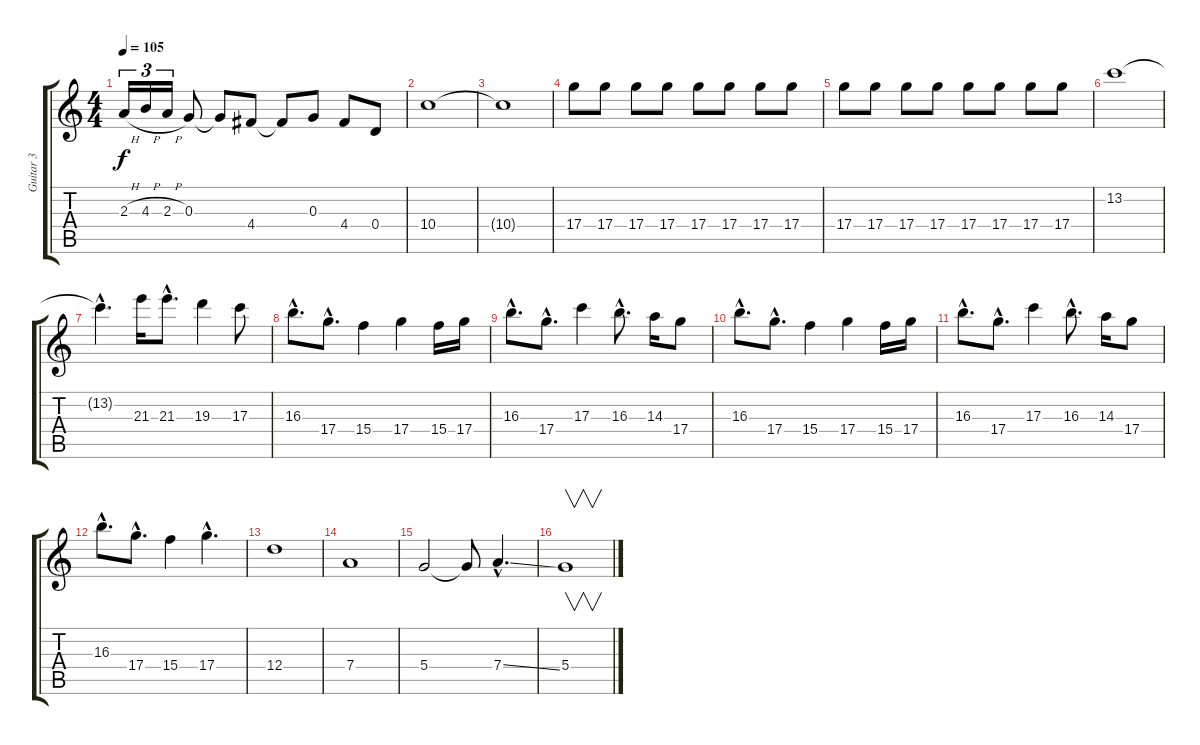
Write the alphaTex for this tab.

\track ("Guitar 3" "Guitar 3") {instrument distortionguitar}
\staff {score tabs}
\tuning (E4 B3 G3 D3 A2 E2) {hide}
\ts (4 4)
\tempo 105
\clef g2
\ks c
2.3{h}.16{tu (3 2) dy f balance 0} 4.3{h}.16{tu (3 2)} 2.3{h}.16{tu (3 2)} 0.3.8 0.3{t}.8 4.4.8 4.4{t}.8 0.3.8 4.4.8 0.4.8 |
10.4.1 |
10.4{t}.1 |
17.4.8 17.4.8 17.4.8 17.4.8 17.4.8 17.4.8 17.4.8 17.4.8 |
17.4.8 17.4.8 17.4.8 17.4.8 17.4.8 17.4.8 17.4.8 17.4.8 |
13.2.1 |
13.2{hac t}.4{d} 21.3.16 21.3{hac}.8{d} 19.3.4 17.3.8 |
16.3{hac}.8{d} 17.4{hac}.8{d} 15.4.4 17.4.4 15.4.16 17.4.16 |
16.3{hac}.8{d} 17.4{hac}.8{d} 17.3.4 16.3{hac}.8{d} 14.3.16 17.4.8 |
16.3{hac}.8{d} 17.4{hac}.8{d} 15.4.4 17.4.4 15.4.16 17.4.16 |
16.3{hac}.8{d} 17.4{hac}.8{d} 17.3.4 16.3{hac}.8{d} 14.3.16 17.4.8 |
16.3{hac}.8{d} 17.4{hac}.8{d} 15.4.4 17.4{hac}.4{d} |
12.4.1 |
7.4.1 |
5.4.2 5.4{t}.8 7.4{ss hac}.4{d} |
5.4.1{v}
